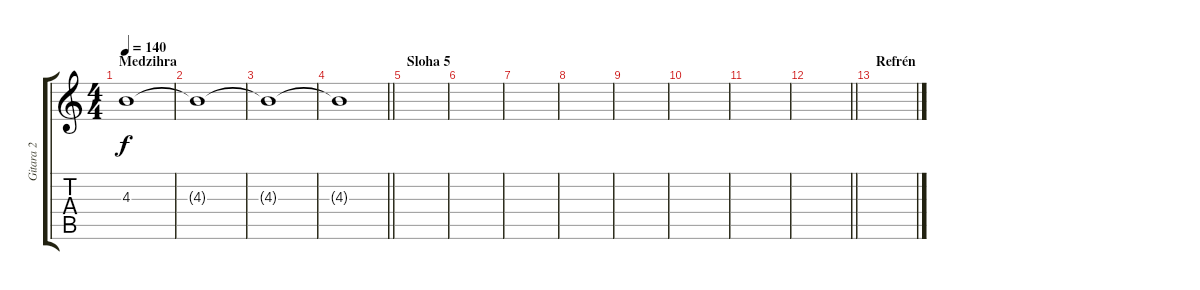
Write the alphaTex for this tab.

\track ("Gitara 2" "Gitara 2") {instrument distortionguitar}
\staff {score tabs}
\tuning (E4 B3 G3 D3 A2 E2) {hide}
\ts (4 4)
\section ("" "Medzihra")
\tempo 140
\clef g2
\ks c
4.3.1{dy f} |
4.3{t}.1{volume 0} |
4.3{t}.1 |
\barLineRight lightlight
4.3{t}.1 |
\section ("" "Sloha 5")
|
|
|
|
|
|
|
\barLineRight lightlight
|
\section ("" "Refrén")
